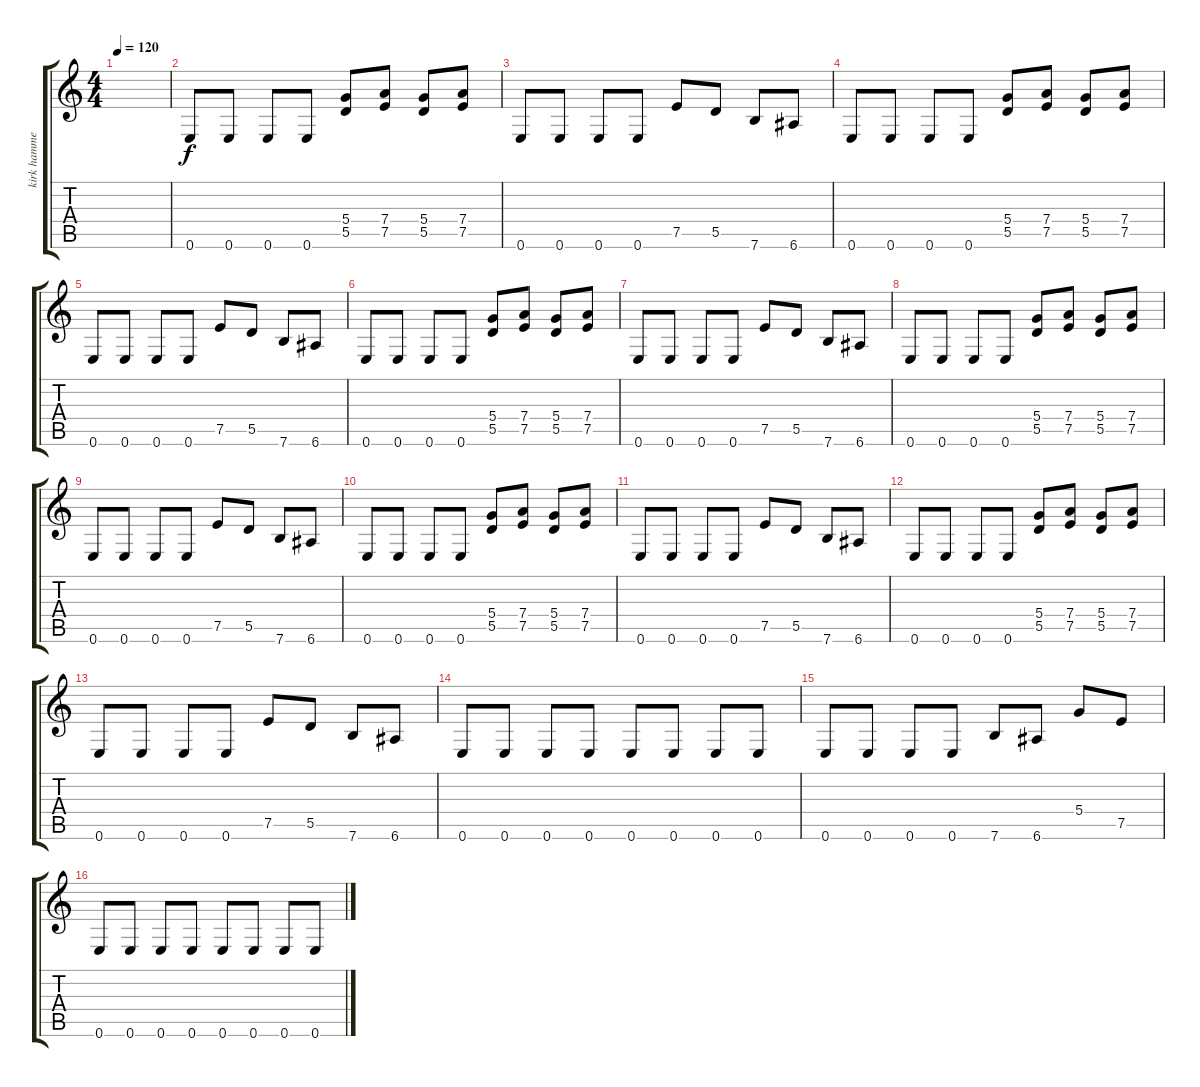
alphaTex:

\track ("kirk hammett" "kirk hamme") {instrument distortionguitar}
\staff {score tabs}
\tuning (E4 B3 G3 D3 A2 E2) {hide}
\ts (4 4)
\tempo 120
\clef g2
\ks c
|
0.6.8 0.6.8 0.6.8 0.6.8 (5.4 5.5).8 (7.4 7.5).8 (5.4 5.5).8 (7.4 7.5).8 |
0.6.8 0.6.8 0.6.8 0.6.8 7.5.8 5.5.8 7.6.8 6.6.8 |
0.6.8 0.6.8 0.6.8 0.6.8 (5.4 5.5).8 (7.4 7.5).8 (5.4 5.5).8 (7.4 7.5).8 |
0.6.8 0.6.8 0.6.8 0.6.8 7.5.8 5.5.8 7.6.8 6.6.8 |
0.6.8 0.6.8 0.6.8 0.6.8 (5.4 5.5).8 (7.4 7.5).8 (5.4 5.5).8 (7.4 7.5).8 |
0.6.8 0.6.8 0.6.8 0.6.8 7.5.8 5.5.8 7.6.8 6.6.8 |
0.6.8 0.6.8 0.6.8 0.6.8 (5.4 5.5).8 (7.4 7.5).8 (5.4 5.5).8 (7.4 7.5).8 |
0.6.8 0.6.8 0.6.8 0.6.8 7.5.8 5.5.8 7.6.8 6.6.8 |
0.6.8 0.6.8 0.6.8 0.6.8 (5.4 5.5).8 (7.4 7.5).8 (5.4 5.5).8 (7.4 7.5).8 |
0.6.8 0.6.8 0.6.8 0.6.8 7.5.8 5.5.8 7.6.8 6.6.8 |
0.6.8 0.6.8 0.6.8 0.6.8 (5.4 5.5).8 (7.4 7.5).8 (5.4 5.5).8 (7.4 7.5).8 |
0.6.8 0.6.8 0.6.8 0.6.8 7.5.8 5.5.8 7.6.8 6.6.8 |
0.6.8 0.6.8 0.6.8 0.6.8 0.6.8 0.6.8 0.6.8 0.6.8 |
0.6.8 0.6.8 0.6.8 0.6.8 7.6.8 6.6.8 5.4.8 7.5.8 |
0.6.8 0.6.8 0.6.8 0.6.8 0.6.8 0.6.8 0.6.8 0.6.8
